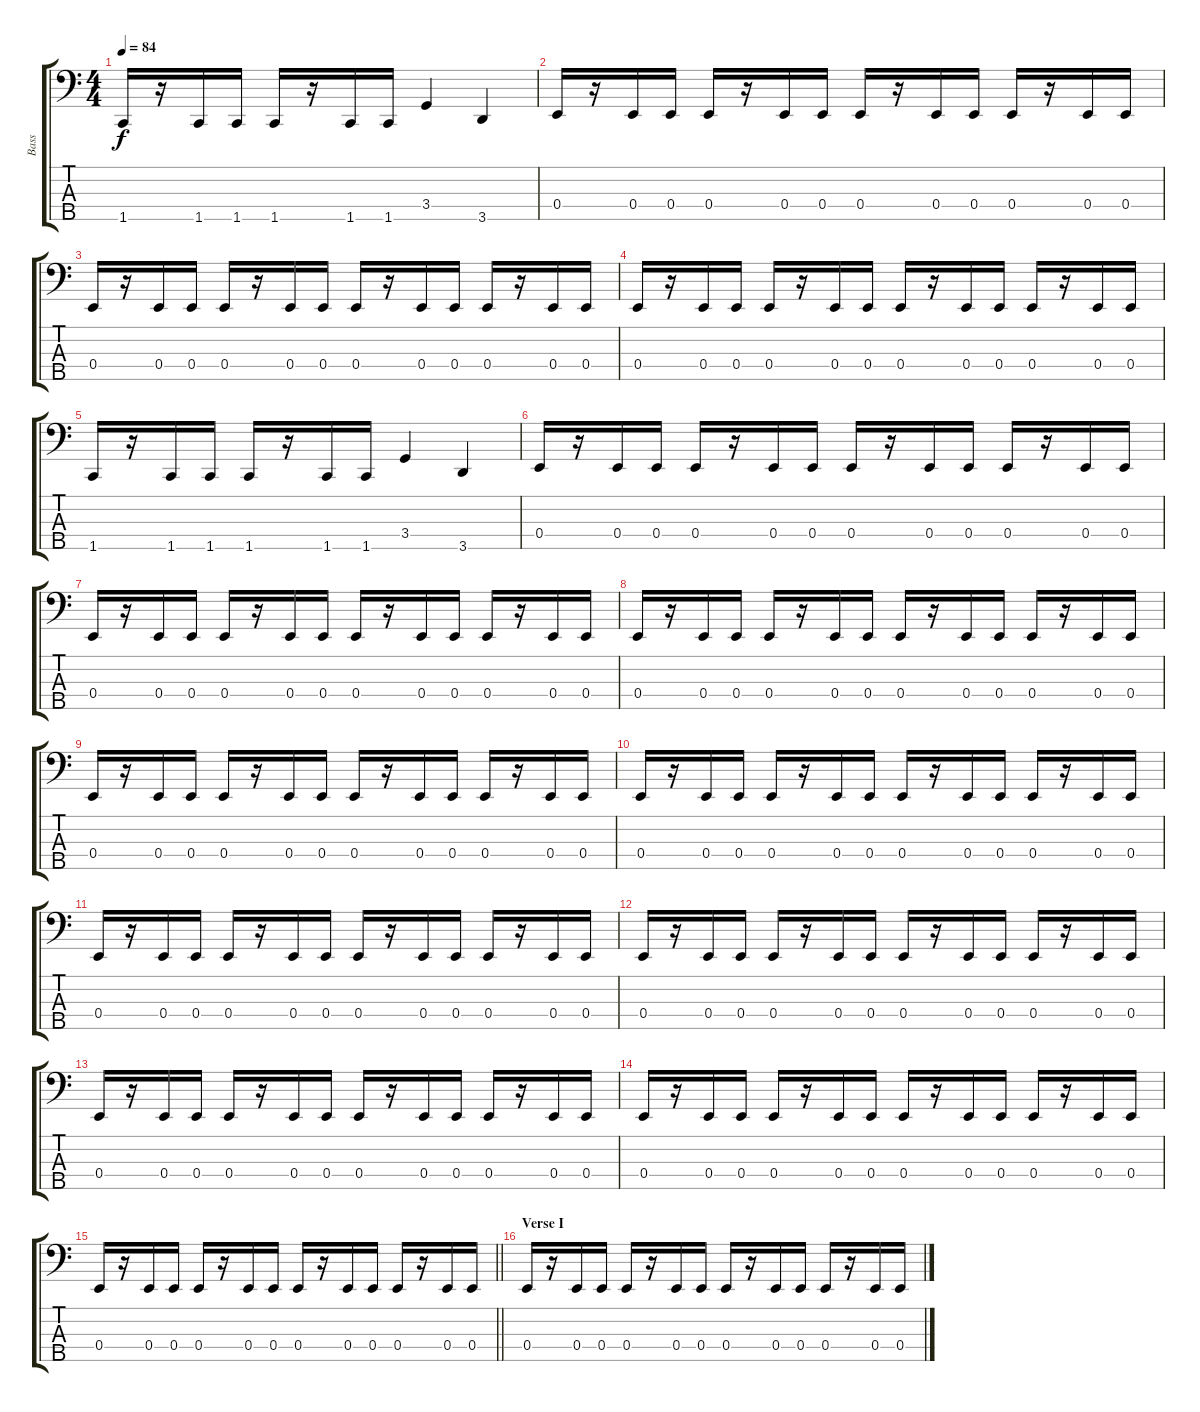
\track ("Bass" "Bass") {instrument electricbassfinger}
\staff {score tabs}
\tuning (G2 D2 A1 E1 B0) {hide}
\ts (4 4)
\tempo 84
\clef f4
\ks c
1.5.16{dy f} r.16 1.5.16 1.5.16 1.5.16 r.16 1.5.16 1.5.16 3.4.4 3.5.4 |
0.4.16 r.16 0.4.16 0.4.16 0.4.16 r.16 0.4.16 0.4.16 0.4.16 r.16 0.4.16 0.4.16 0.4.16 r.16 0.4.16 0.4.16 |
0.4.16 r.16 0.4.16 0.4.16 0.4.16 r.16 0.4.16 0.4.16 0.4.16 r.16 0.4.16 0.4.16 0.4.16 r.16 0.4.16 0.4.16 |
0.4.16 r.16 0.4.16 0.4.16 0.4.16 r.16 0.4.16 0.4.16 0.4.16 r.16 0.4.16 0.4.16 0.4.16 r.16 0.4.16 0.4.16 |
1.5.16 r.16 1.5.16 1.5.16 1.5.16 r.16 1.5.16 1.5.16 3.4.4 3.5.4 |
0.4.16 r.16 0.4.16 0.4.16 0.4.16 r.16 0.4.16 0.4.16 0.4.16 r.16 0.4.16 0.4.16 0.4.16 r.16 0.4.16 0.4.16 |
0.4.16 r.16 0.4.16 0.4.16 0.4.16 r.16 0.4.16 0.4.16 0.4.16 r.16 0.4.16 0.4.16 0.4.16 r.16 0.4.16 0.4.16 |
0.4.16 r.16 0.4.16 0.4.16 0.4.16 r.16 0.4.16 0.4.16 0.4.16 r.16 0.4.16 0.4.16 0.4.16 r.16 0.4.16 0.4.16 |
0.4.16 r.16 0.4.16 0.4.16 0.4.16 r.16 0.4.16 0.4.16 0.4.16 r.16 0.4.16 0.4.16 0.4.16 r.16 0.4.16 0.4.16 |
0.4.16 r.16 0.4.16 0.4.16 0.4.16 r.16 0.4.16 0.4.16 0.4.16 r.16 0.4.16 0.4.16 0.4.16 r.16 0.4.16 0.4.16 |
0.4.16 r.16 0.4.16 0.4.16 0.4.16 r.16 0.4.16 0.4.16 0.4.16 r.16 0.4.16 0.4.16 0.4.16 r.16 0.4.16 0.4.16 |
0.4.16 r.16 0.4.16 0.4.16 0.4.16 r.16 0.4.16 0.4.16 0.4.16 r.16 0.4.16 0.4.16 0.4.16 r.16 0.4.16 0.4.16 |
0.4.16 r.16 0.4.16 0.4.16 0.4.16 r.16 0.4.16 0.4.16 0.4.16 r.16 0.4.16 0.4.16 0.4.16 r.16 0.4.16 0.4.16 |
0.4.16 r.16 0.4.16 0.4.16 0.4.16 r.16 0.4.16 0.4.16 0.4.16 r.16 0.4.16 0.4.16 0.4.16 r.16 0.4.16 0.4.16 |
\barLineRight lightlight
0.4.16 r.16 0.4.16 0.4.16 0.4.16 r.16 0.4.16 0.4.16 0.4.16 r.16 0.4.16 0.4.16 0.4.16 r.16 0.4.16 0.4.16 |
\section ("" "Verse I")
0.4.16 r.16 0.4.16 0.4.16 0.4.16 r.16 0.4.16 0.4.16 0.4.16 r.16 0.4.16 0.4.16 0.4.16 r.16 0.4.16 0.4.16
